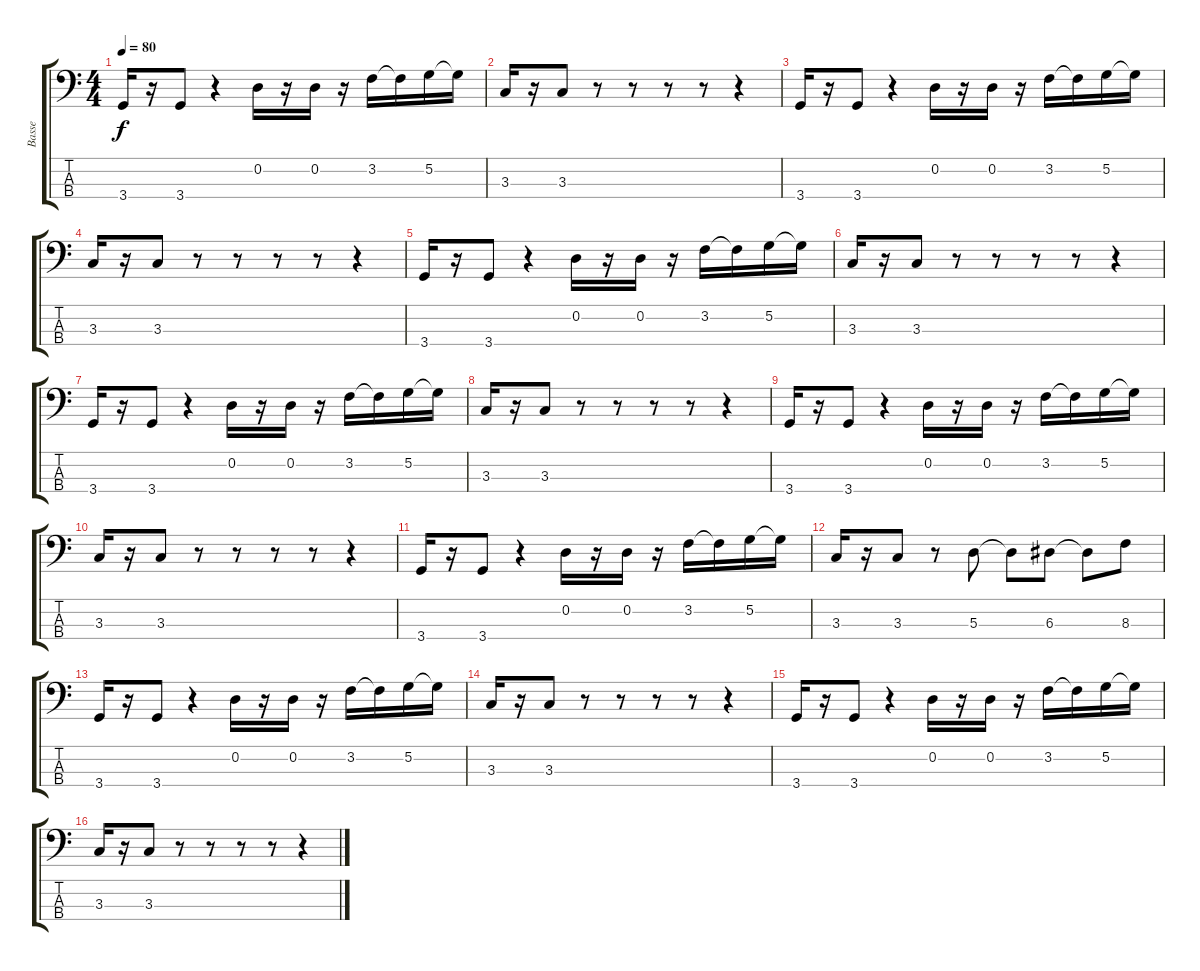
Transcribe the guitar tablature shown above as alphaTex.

\track ("Basse" "Basse") {instrument fretlessbass}
\staff {score tabs}
\tuning (G2 D2 A1 E1) {hide}
\ts (4 4)
\tempo 80
\clef f4
\ks c
3.4.16{dy f} r.16 3.4.8 r.4 0.2.16 r.16 0.2.16 r.16 3.2.16 3.2{t}.16 5.2.16 5.2{t}.16 |
3.3.16 r.16 3.3.8 r.8 r.8 r.8 r.8 r.4 |
3.4.16 r.16 3.4.8 r.4 0.2.16 r.16 0.2.16 r.16 3.2.16 3.2{t}.16 5.2.16 5.2{t}.16 |
3.3.16 r.16 3.3.8 r.8 r.8 r.8 r.8 r.4 |
3.4.16 r.16 3.4.8 r.4 0.2.16 r.16 0.2.16 r.16 3.2.16 3.2{t}.16 5.2.16 5.2{t}.16 |
3.3.16 r.16 3.3.8 r.8 r.8 r.8 r.8 r.4 |
3.4.16 r.16 3.4.8 r.4 0.2.16 r.16 0.2.16 r.16 3.2.16 3.2{t}.16 5.2.16 5.2{t}.16 |
3.3.16 r.16 3.3.8 r.8 r.8 r.8 r.8 r.4 |
3.4.16 r.16 3.4.8 r.4 0.2.16 r.16 0.2.16 r.16 3.2.16 3.2{t}.16 5.2.16 5.2{t}.16 |
3.3.16 r.16 3.3.8 r.8 r.8 r.8 r.8 r.4 |
3.4.16 r.16 3.4.8 r.4 0.2.16 r.16 0.2.16 r.16 3.2.16 3.2{t}.16 5.2.16 5.2{t}.16 |
3.3.16 r.16 3.3.8 r.8 5.3.8 5.3{t}.8 6.3.8 6.3{t}.8 8.3.8 |
3.4.16 r.16 3.4.8 r.4 0.2.16 r.16 0.2.16 r.16 3.2.16 3.2{t}.16 5.2.16 5.2{t}.16 |
3.3.16 r.16 3.3.8 r.8 r.8 r.8 r.8 r.4 |
3.4.16 r.16 3.4.8 r.4 0.2.16 r.16 0.2.16 r.16 3.2.16 3.2{t}.16 5.2.16 5.2{t}.16 |
3.3.16 r.16 3.3.8 r.8 r.8 r.8 r.8 r.4
